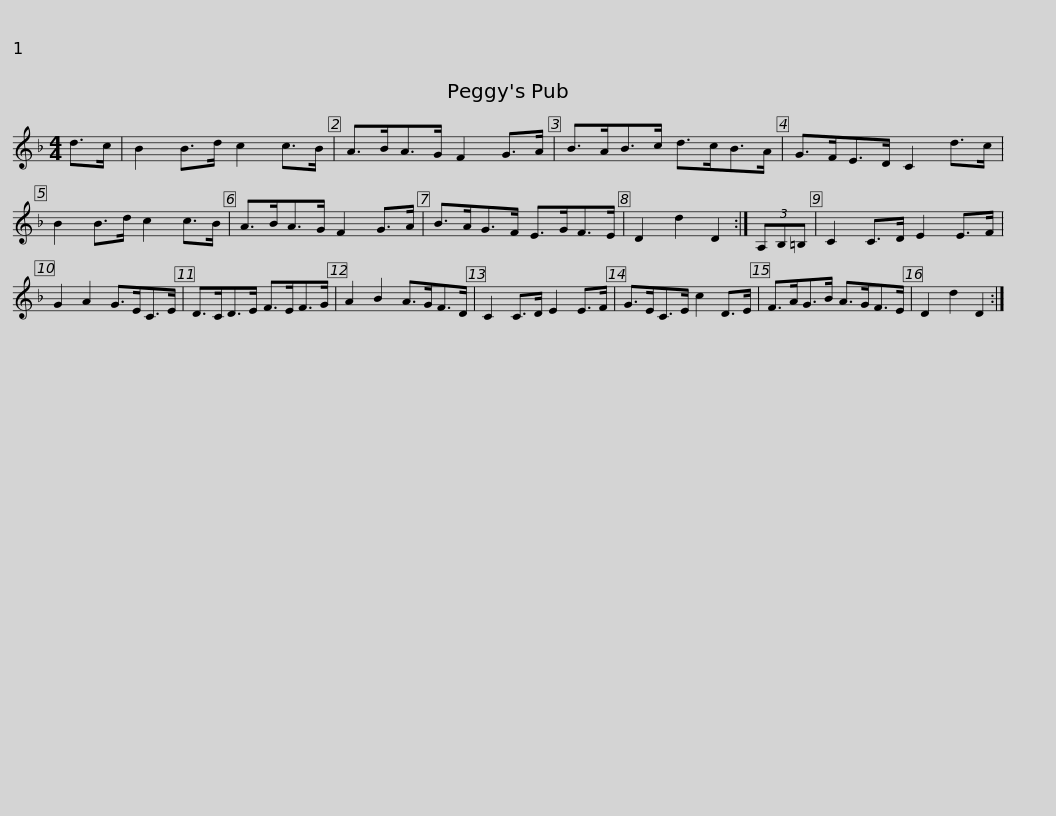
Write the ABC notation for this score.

X:1
L:1/8
M:4/4
I:linebreak $
K:F
V:1 treble
V:1
 d>c | B2 B>d c2 c>B | A>BA>G F2 G>A | B>AB>c d>cB>A | G>FE>D C2 d>c | %5
 B2 B>d c2 c>B |$ A>BA>G F2 G>A | B>AG>F E>GF>E | D2 d2 D2 :| (3A,B,=B, | %10
 C2 C>D E2 E>F | G2 A2 G>EC>E |$ D>CD>E F>EF>G | A2 B2 A>GF>D | C2 C>D E2 E>F | %15
 G>EC>E c2 D>E | F>AG>B A>GF>E |$ D2 d2 D2 :| %18
